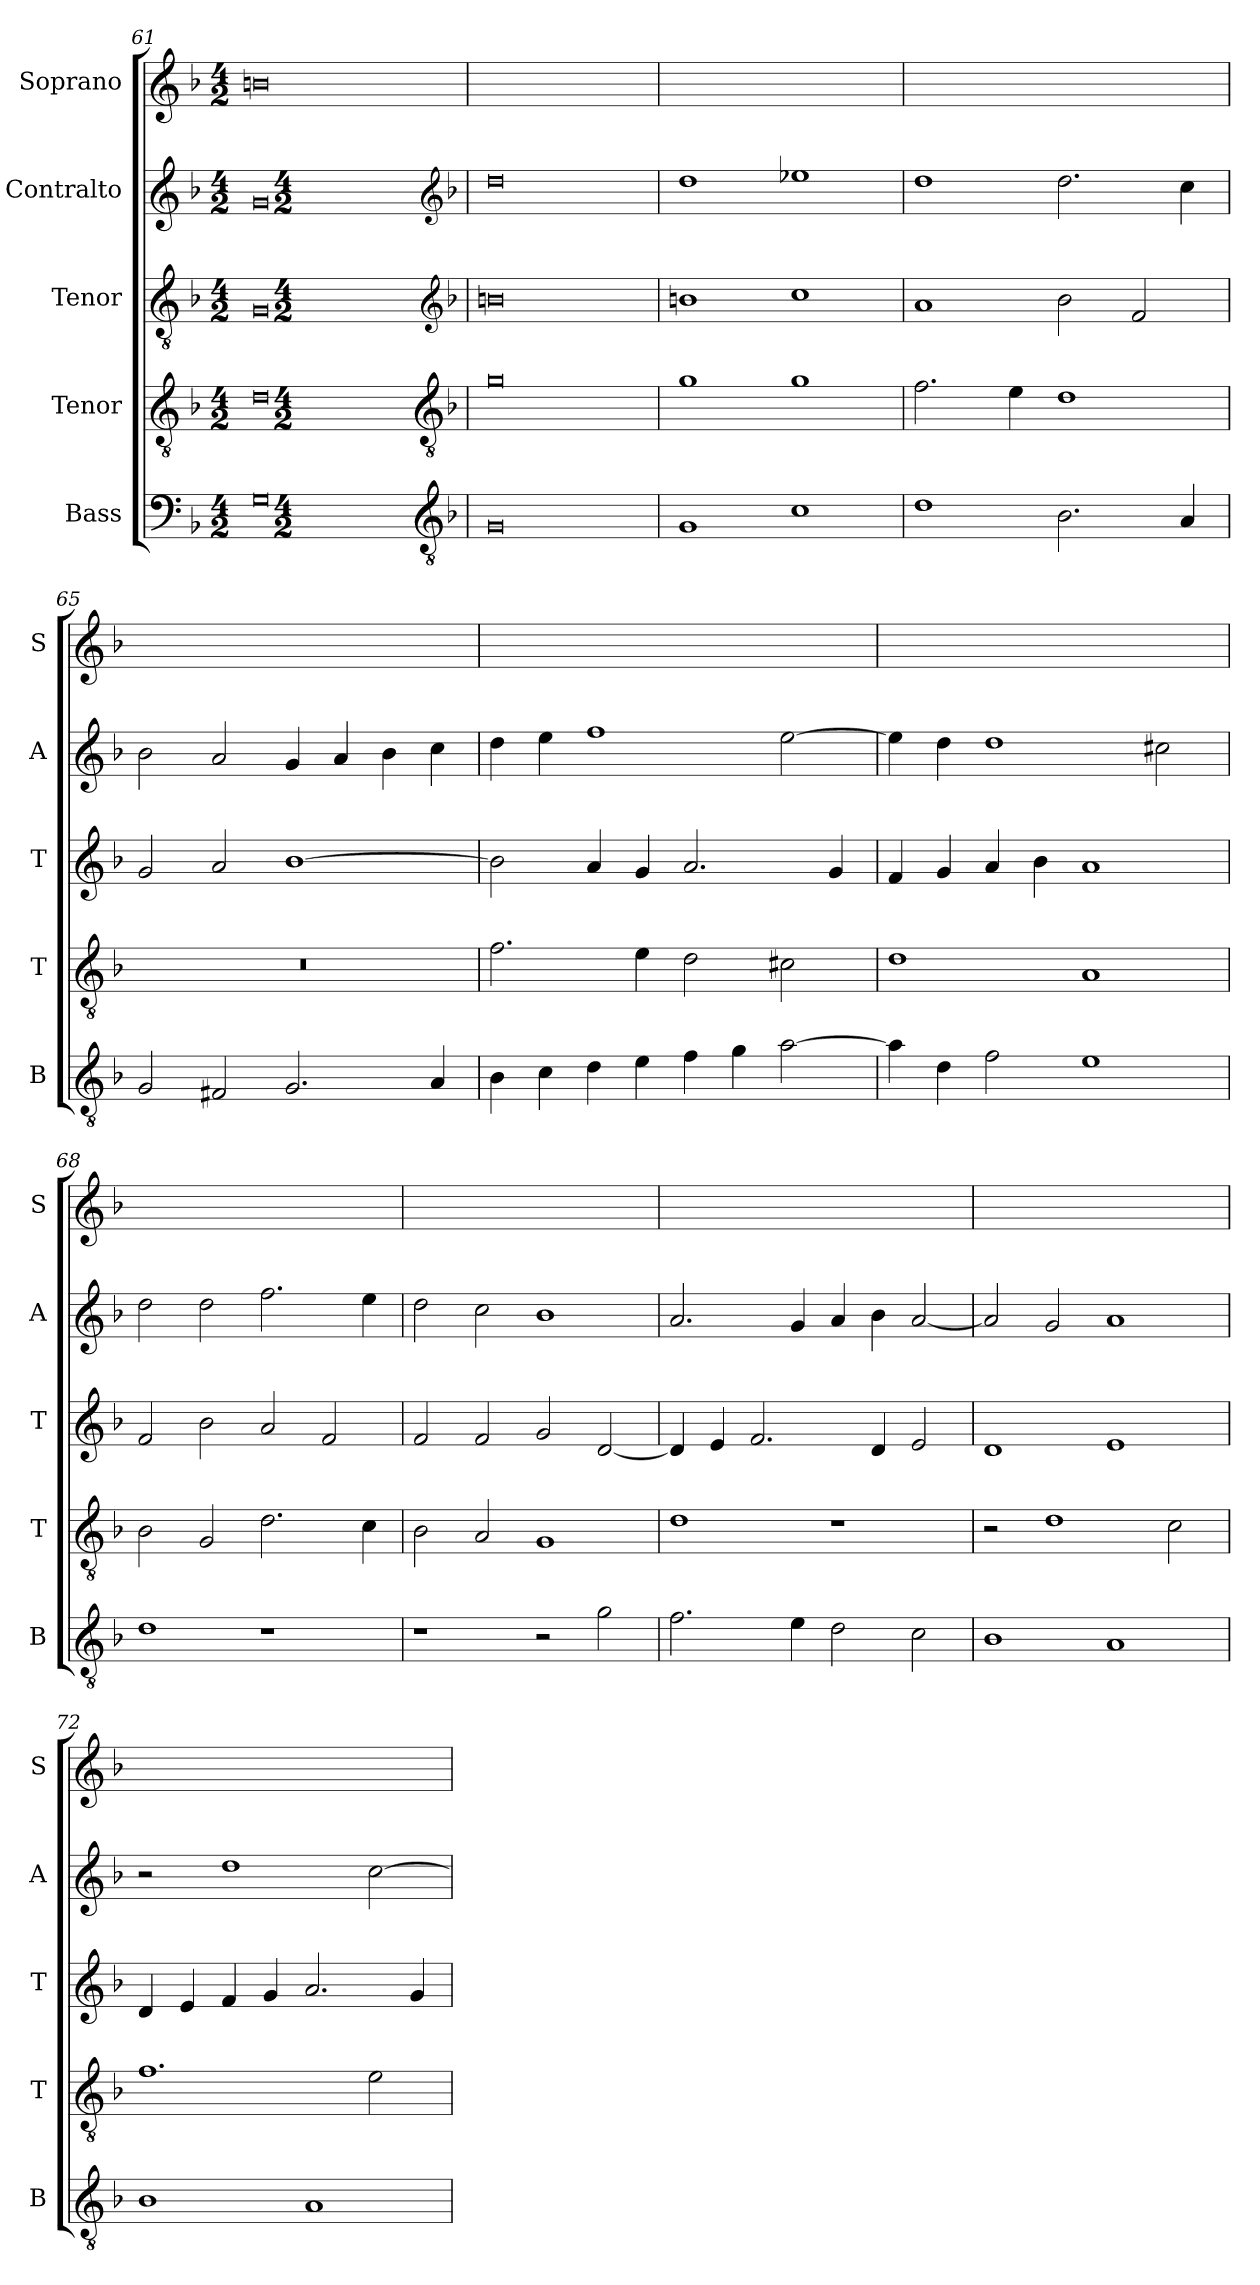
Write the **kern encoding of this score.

**kern	**kern	**kern	**kern	**kern
*part5	*part4	*part3	*part2	*part1
*staff5	*staff4	*staff3	*staff2	*staff1
*I"Bass	*I"Tenor	*I"Tenor	*I"Contralto	*I"Soprano
*I'B	*I'T	*I'T	*I'A	*I'S
*clefF4	*clefGv2	*clefGv2	*clefG2	*clefG2
*k[b-]	*k[b-]	*k[b-]	*k[b-]	*k[b-]
*G:dor	*G:dor	*G:dor	*G:dor	*G:dor
*M4/2	*M4/2	*M4/2	*M4/2	*M4/2
=61	=61	=61	=61	=61
0G	0d	0G	0g	0bn
*clefGv2	*clefGv2	*clefG2	*clefG2	*
*k[b-]	*k[b-]	*k[b-]	*k[b-]	*
*G:dor	*G:dor	*G:dor	*G:dor	*
*M4/2	*M4/2	*M4/2	*M4/2	*
=62	=62	=62	=62	=62
0G	0g	0bn	0dd	0ryy
=63	=63	=63	=63	=63
1G	1g	1bn	1dd	0ryy
1c	1g	1cc	1ee-X	.
=64	=64	=64	=64	=64
1d	2.f	1a	1dd	0ryy
.	4e	.	.	.
2.B-	1d	2b-	2.dd	.
.	.	2f	.	.
4A	.	.	4cc	.
=65	=65	=65	=65	=65
2G	0r	2g	2b-	0ryy
2F#X	.	2a	2a	.
2.G	.	[1b-	4g	.
.	.	.	4a	.
.	.	.	4b-	.
4A	.	.	4cc	.
=66	=66	=66	=66	=66
4B-	2.f	2b-]	4dd	0ryy
4c	.	.	4ee	.
4d	.	4a	1ff	.
4e	4e	4g	.	.
4f	2d	2.a	.	.
4g	.	.	.	.
[2a	2c#X	.	[2ee	.
.	.	4g	.	.
=67	=67	=67	=67	=67
4a]	1d	4f	4ee]	0ryy
4d	.	4g	4dd	.
2f	.	4a	1dd	.
.	.	4b-	.	.
1e	1A	1a	.	.
.	.	.	2cc#X	.
=68	=68	=68	=68	=68
1d	2B-	2f	2dd	0ryy
.	2G	2b-	2dd	.
1r	2.d	2a	2.ff	.
.	.	2f	.	.
.	4c	.	4ee	.
=69	=69	=69	=69	=69
1r	2B-	2f	2dd	0ryy
.	2A	2f	2cc	.
2r	1G	2g	1b-	.
2g	.	[2d	.	.
=70	=70	=70	=70	=70
2.f	1d	4d]	2.a	0ryy
.	.	4e	.	.
.	.	2.f	.	.
4e	.	.	4g	.
2d	1r	.	4a	.
.	.	4d	4b-	.
2c	.	2e	[2a	.
=71	=71	=71	=71	=71
1B-	2r	1d	2a]	0ryy
.	1d	.	2g	.
1A	.	1e	1a	.
.	2c	.	.	.
=72	=72	=72	=72	=72
1B-	1.f	4d	2r	0ryy
.	.	4e	.	.
.	.	4f	1dd	.
.	.	4g	.	.
1A	.	2.a	.	.
.	2e	.	[2cc	.
.	.	4g	.	.
=	=	=	=	=
*-	*-	*-	*-	*-
